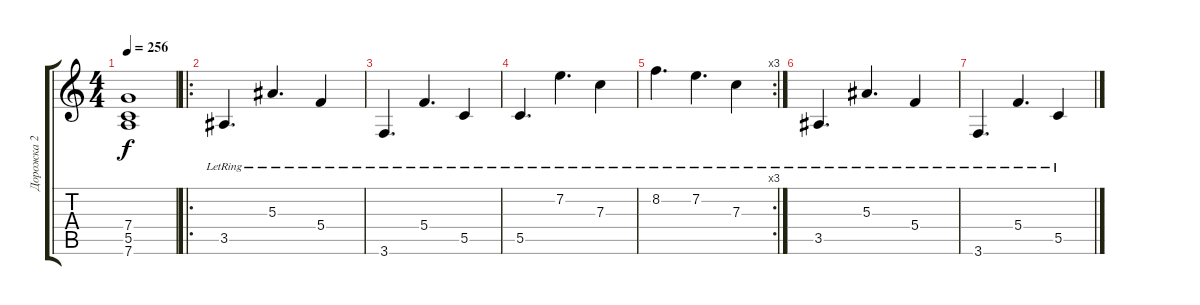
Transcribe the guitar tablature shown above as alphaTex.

\track ("Дорожка 2" "Дорожка 2") {instrument electricguitarclean}
\staff {score tabs}
\tuning (D4 A3 F3 C3 G2 D2) {hide}
\ts (4 4)
\tempo 256
\clef g2
\ks c
(7.4{t} 5.5{t} 7.6{t}).1{dy f} |
\ro
3.5{lr}.4{d} 5.3{lr}.4{d} 5.4{lr}.4 |
3.6{lr}.4{d} 5.4{lr}.4{d} 5.5{lr}.4 |
5.5{lr}.4{d} 7.2{lr}.4{d} 7.3{lr}.4 |
\rc 3
8.2{lr}.4{d} 7.2{lr}.4{d} 7.3{lr}.4 |
3.5{lr}.4{d} 5.3{lr}.4{d} 5.4{lr}.4 |
3.6{lr}.4{d} 5.4{lr}.4{d} 5.5{lr}.4
